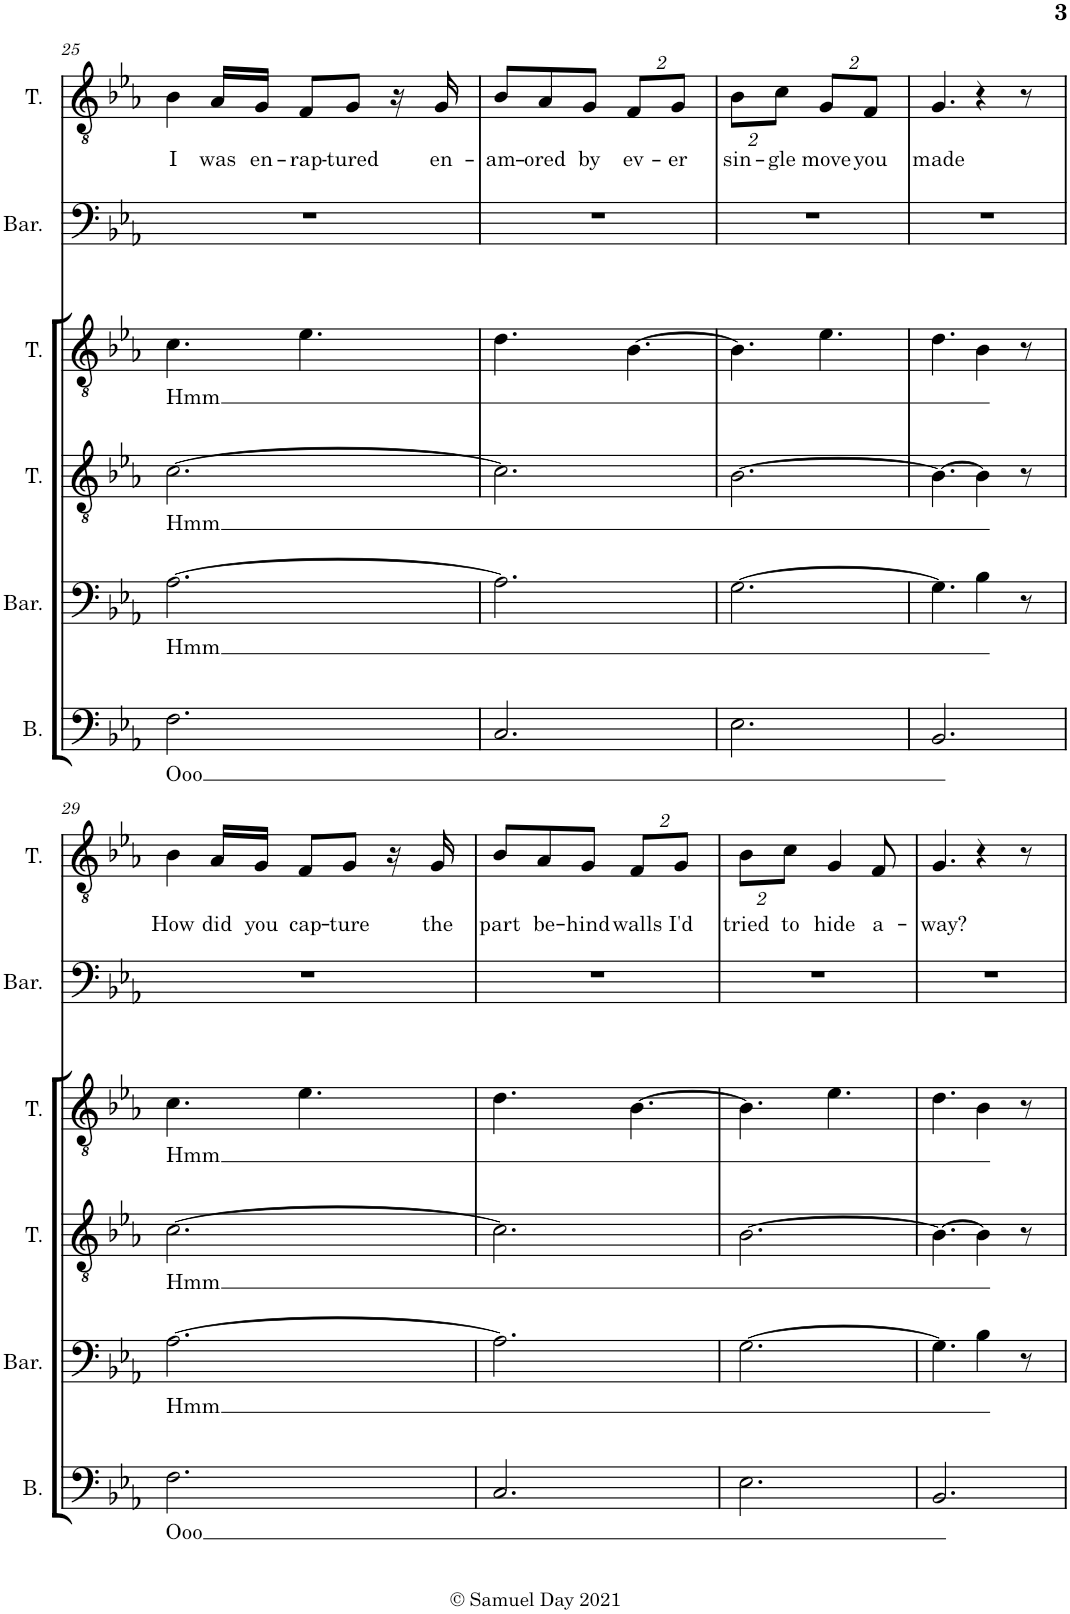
**kern	**text	**kern	**text	**kern	**text	**kern	**text	**kern	**kern	**text
*part6	*part6	*part5	*part5	*part4	*part4	*part3	*part3	*part2	*part1	*part1
*staff6	*staff6	*staff5	*staff5	*staff4	*staff4	*staff3	*staff3	*staff2	*staff1	*staff1
*I"Bass	*	*I"Baritone	*	*I"Tenor	*	*I"Tenor	*	*I"Baritone	*I"Tenor	*
*I'B.	*	*I'Bar.	*	*I'T.	*	*I'T.	*	*I'Bar.	*I'T.	*
!!LO:PB:g=z
*clefF4	*	*clefF4	*	*clefGv2	*	*clefGv2	*	*clefF4	*clefGv2	*
*k[b-e-a-]	*	*k[b-e-a-]	*	*k[b-e-a-]	*	*k[b-e-a-]	*	*k[b-e-a-]	*k[b-e-a-]	*
*M6/8	*	*M6/8	*	*M6/8	*	*M6/8	*	*M6/8	*M6/8	*
=25	=25	=25	=25	=25	=25	=25	=25	=25	=25	=25
!	!LO:LY:b	!	!LO:LY:b	!	!LO:LY:b	!	!LO:LY:b	!	!	!LO:LY:b
2.F\	Ooo	[2.A-\	Hmm	[2.c\	Hmm	4.c\	Hmm	2.r	4B-\	I
!	!	!	!	!	!	!	!	!	!	!LO:LY:b
.	.	.	.	.	.	.	.	.	16A-/LL	was
!	!	!	!	!	!	!	!	!	!	!LO:LY:b
.	.	.	.	.	.	.	.	.	16G/JJ	en-
!	!	!	!	!	!	!	!	!	!	!LO:LY:b
.	.	.	.	.	.	4.e-\	.	.	8F/L	-rap-
!	!	!	!	!	!	!	!	!	!	!LO:LY:b
.	.	.	.	.	.	.	.	.	8G/J	-tured
.	.	.	.	.	.	.	.	.	16r	.
!	!	!	!	!	!	!	!	!	!	!LO:LY:b
.	.	.	.	.	.	.	.	.	16G/	en-
=26	=26	=26	=26	=26	=26	=26	=26	=26	=26	=26
!	!	!	!	!	!	!	!	!	!	!LO:LY:b
2.C/	.	2.A-\]	.	2.c\]	.	4.d\	.	2.r	8B-/L	-am-
!	!	!	!	!	!	!	!	!	!	!LO:LY:b
.	.	.	.	.	.	.	.	.	8A-/	-ored
!	!	!	!	!	!	!	!	!	!	!LO:LY:b
.	.	.	.	.	.	.	.	.	8G/J	by
*	*	*	*	*	*	*	*	*	*Xbrackettup	*
!	!	!	!	!	!	!	!	!	!	!LO:LY:b
.	.	.	.	.	.	[4.B-\	.	.	16%3F/L	ev-
!	!	!	!	!	!	!	!	!	!	!LO:LY:b
.	.	.	.	.	.	.	.	.	16%3G/J	-er
=27	=27	=27	=27	=27	=27	=27	=27	=27	=27	=27
!	!	!	!	!	!	!	!	!	!	!LO:LY:b
2.E-\	.	[2.G\	.	[2.B-\	.	4.B-\]	.	2.r	16%3B-\L	sin-
!	!	!	!	!	!	!	!	!	!	!LO:LY:b
.	.	.	.	.	.	.	.	.	16%3c\J	-gle
!	!	!	!	!	!	!	!	!	!	!LO:LY:b
.	.	.	.	.	.	4.e-\	.	.	16%3G/L	move
!	!	!	!	!	!	!	!	!	!	!LO:LY:b
.	.	.	.	.	.	.	.	.	16%3F/J	you
=28	=28	=28	=28	=28	=28	=28	=28	=28	=28	=28
!	!	!	!	!	!	!	!	!	!	!LO:LY:b
2.BB-/	.	4.G\]	.	4.B-\_	.	4.d\	.	2.r	4.G/	made
.	.	4B-\	.	4B-\]	.	4B-\	.	.	4r	.
.	.	8r	.	8r	.	8r	.	.	8r	.
!!LO:LB:g=z
=29	=29	=29	=29	=29	=29	=29	=29	=29	=29	=29
!	!LO:LY:b	!	!LO:LY:b	!	!LO:LY:b	!	!LO:LY:b	!	!	!LO:LY:b
2.F\	Ooo	[2.A-\	Hmm	[2.c\	Hmm	4.c\	Hmm	2.r	4B-\	How
!	!	!	!	!	!	!	!	!	!	!LO:LY:b
.	.	.	.	.	.	.	.	.	16A-/LL	did
!	!	!	!	!	!	!	!	!	!	!LO:LY:b
.	.	.	.	.	.	.	.	.	16G/JJ	you
!	!	!	!	!	!	!	!	!	!	!LO:LY:b
.	.	.	.	.	.	4.e-\	.	.	8F/L	cap-
!	!	!	!	!	!	!	!	!	!	!LO:LY:b
.	.	.	.	.	.	.	.	.	8G/J	-ture
.	.	.	.	.	.	.	.	.	16r	.
!	!	!	!	!	!	!	!	!	!	!LO:LY:b
.	.	.	.	.	.	.	.	.	16G/	the
=30	=30	=30	=30	=30	=30	=30	=30	=30	=30	=30
!	!	!	!	!	!	!	!	!	!	!LO:LY:b
2.C/	.	2.A-\]	.	2.c\]	.	4.d\	.	2.r	8B-/L	part
!	!	!	!	!	!	!	!	!	!	!LO:LY:b
.	.	.	.	.	.	.	.	.	8A-/	be-
!	!	!	!	!	!	!	!	!	!	!LO:LY:b
.	.	.	.	.	.	.	.	.	8G/J	-hind
!	!	!	!	!	!	!	!	!	!	!LO:LY:b
.	.	.	.	.	.	[4.B-\	.	.	16%3F/L	walls
!	!	!	!	!	!	!	!	!	!	!LO:LY:b
.	.	.	.	.	.	.	.	.	16%3G/J	I'd
=31	=31	=31	=31	=31	=31	=31	=31	=31	=31	=31
!	!	!	!	!	!	!	!	!	!	!LO:LY:b
2.E-\	.	[2.G\	.	[2.B-\	.	4.B-\]	.	2.r	16%3B-\L	tried
!	!	!	!	!	!	!	!	!	!	!LO:LY:b
.	.	.	.	.	.	.	.	.	16%3c\J	to
!	!	!	!	!	!	!	!	!	!	!LO:LY:b
.	.	.	.	.	.	4.e-\	.	.	4G/	hide
!	!	!	!	!	!	!	!	!	!	!LO:LY:b
.	.	.	.	.	.	.	.	.	8F/	a-
=32	=32	=32	=32	=32	=32	=32	=32	=32	=32	=32
!	!	!	!	!	!	!	!	!	!	!LO:LY:b
2.BB-/	.	4.G\]	.	4.B-\_	.	4.d\	.	2.r	4.G/	-way?
.	.	4B-\	.	4B-\]	.	4B-\	.	.	4r	.
.	.	8r	.	8r	.	8r	.	.	8r	.
=	=	=	=	=	=	=	=	=	=	=
*-	*-	*-	*-	*-	*-	*-	*-	*-	*-	*-
